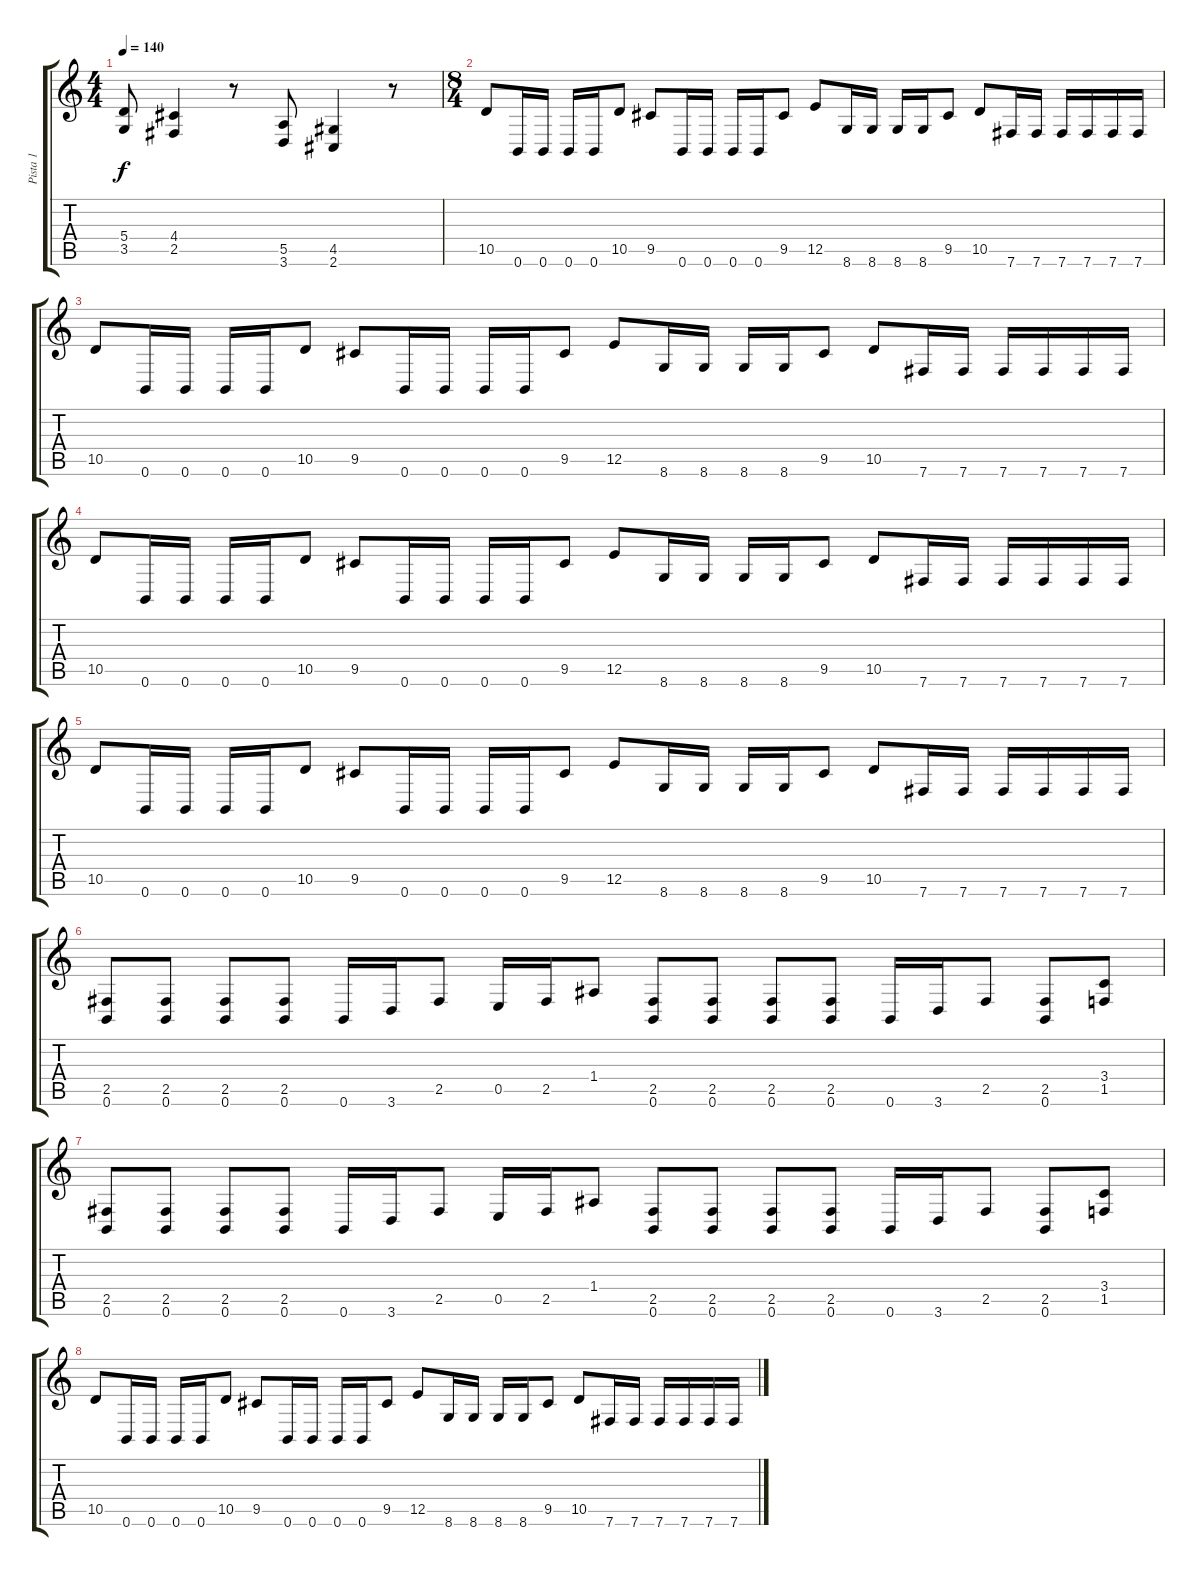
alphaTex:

\track ("Pista 1" "Pista 1") {instrument distortionguitar}
\staff {score tabs}
\tuning (B3 Gb3 D3 A2 E2 B1) {hide}
\ts (4 4)
\tempo 140
\clef g2
\ks c
(5.4 3.5).8{dy f instrument distortionguitar} (4.4 2.5).4 r.8 (5.5 3.6).8 (4.5 2.6).4 r.8 |
\ts (8 4)
10.5.8 0.6.16 0.6.16 0.6.16 0.6.16 10.5.8 9.5.8 0.6.16 0.6.16 0.6.16 0.6.16 9.5.8 12.5.8 8.6.16 8.6.16 8.6.16 8.6.16 9.5.8 10.5.8 7.6.16 7.6.16 7.6.16 7.6.16 7.6.16 7.6.16 |
10.5.8 0.6.16 0.6.16 0.6.16 0.6.16 10.5.8 9.5.8 0.6.16 0.6.16 0.6.16 0.6.16 9.5.8 12.5.8 8.6.16 8.6.16 8.6.16 8.6.16 9.5.8 10.5.8 7.6.16 7.6.16 7.6.16 7.6.16 7.6.16 7.6.16 |
10.5.8 0.6.16 0.6.16 0.6.16 0.6.16 10.5.8 9.5.8 0.6.16 0.6.16 0.6.16 0.6.16 9.5.8 12.5.8 8.6.16 8.6.16 8.6.16 8.6.16 9.5.8 10.5.8 7.6.16 7.6.16 7.6.16 7.6.16 7.6.16 7.6.16 |
10.5.8 0.6.16 0.6.16 0.6.16 0.6.16 10.5.8 9.5.8 0.6.16 0.6.16 0.6.16 0.6.16 9.5.8 12.5.8 8.6.16 8.6.16 8.6.16 8.6.16 9.5.8 10.5.8 7.6.16 7.6.16 7.6.16 7.6.16 7.6.16 7.6.16 |
(2.5 0.6).8 (2.5 0.6).8 (2.5 0.6).8 (2.5 0.6).8 0.6.16 3.6.16 2.5.8 0.5.16 2.5.16 1.4.8 (2.5 0.6).8 (2.5 0.6).8 (2.5 0.6).8 (2.5 0.6).8 0.6.16 3.6.16 2.5.8 (2.5 0.6).8 (3.4 1.5).8 |
(2.5 0.6).8 (2.5 0.6).8 (2.5 0.6).8 (2.5 0.6).8 0.6.16 3.6.16 2.5.8 0.5.16 2.5.16 1.4.8 (2.5 0.6).8 (2.5 0.6).8 (2.5 0.6).8 (2.5 0.6).8 0.6.16 3.6.16 2.5.8 (2.5 0.6).8 (3.4 1.5).8 |
10.5.8 0.6.16 0.6.16 0.6.16 0.6.16 10.5.8 9.5.8 0.6.16 0.6.16 0.6.16 0.6.16 9.5.8 12.5.8 8.6.16 8.6.16 8.6.16 8.6.16 9.5.8 10.5.8 7.6.16 7.6.16 7.6.16 7.6.16 7.6.16 7.6.16
